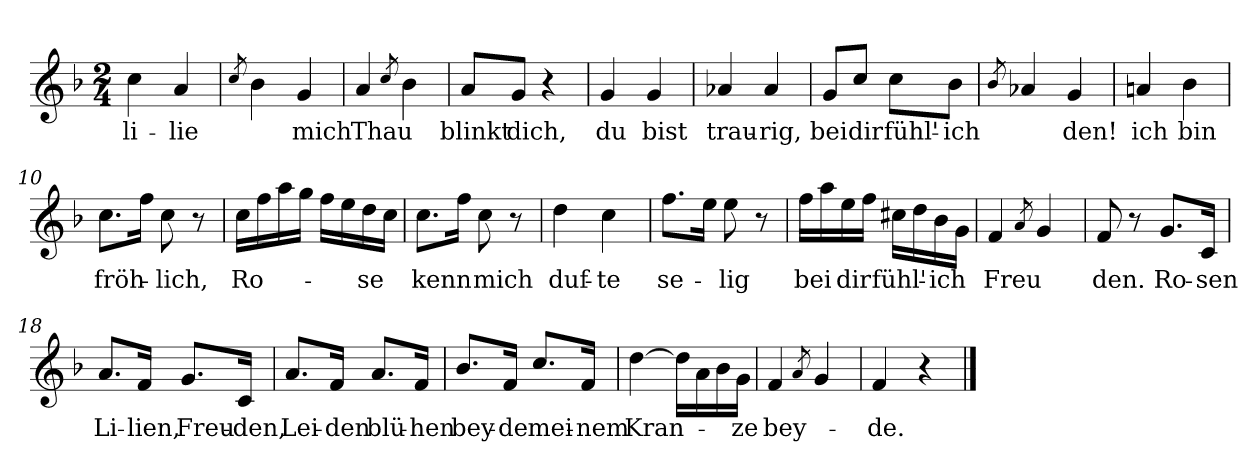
**kern	**text
*part1	*part1
*staff1	*staff1
*clefG2	*
*k[b-]	*
*M2/4	*
=1	=1
!	!LO:LY:b
4cc\	li-
!	!LO:LY:b
4a/	-lie
=2	=2
8qcc/	.
4b-\	.
!	!LO:LY:b
4g/	mich
=3	=3
!	!LO:LY:b
4a/	Thau
8qcc/	.
4b-\	.
=4	=4
!	!LO:LY:b
8a/L	-blinkt
!	!LO:LY:b
8g/J	dich,
4r	.
=5	=5
!	!LO:LY:b
4g/	du
!	!LO:LY:b
4g/	bist
=6	=6
!	!LO:LY:b
4a-X/	trau-
!	!LO:LY:b
4a-/	-rig,
=7	=7
!	!LO:LY:b
8g/L	bei
!	!LO:LY:b
8cc/J	dir
!	!LO:LY:b
8cc\L	fühl'-
!	!LO:LY:b
8b-\J	-ich
=8	=8
8qb-/	.
4a-X/	.
!	!LO:LY:b
4g/	-den!
=9	=9
!	!LO:LY:b
4an/	ich
!	!LO:LY:b
4b-\	bin
=10	=10
!	!LO:LY:b
8.cc\L	fröh-
16ff\Jk	.
!	!LO:LY:b
8cc\	-lich,
8r	.
!!LO:LB:g=z
=11	=11
!	!LO:LY:b
16cc\LL	Ro-
16ff\	.
16aa\	.
16gg\JJ	.
16ff\LL	.
16ee\	.
!	!LO:LY:b
16dd\	-se
16cc\JJ	.
=12	=12
!	!LO:LY:b
8.cc\L	kenn
16ff\Jk	.
!	!LO:LY:b
8cc\	mich
8r	.
=13	=13
!	!LO:LY:b
4dd\	duf-
!	!LO:LY:b
4cc\	-te
=14	=14
!	!LO:LY:b
8.ff\L	se-
16ee\Jk	.
!	!LO:LY:b
8ee\	-lig
8r	.
=15	=15
!	!LO:LY:b
16ff\LL	bei
16aa\	.
!	!LO:LY:b
16ee\	dir
16ff\JJ	.
!	!LO:LY:b
16cc#X\LL	fühl'-
16dd\	.
!	!LO:LY:b
16b-\	-ich
16g\JJ	.
=16	=16
!	!LO:LY:b
4f/	Freu
8qa/	.
4g/	.
=17	=17
!	!LO:LY:b
8f/	-den.
8r	.
!	!LO:LY:b
8.g/L	Ro-
!	!LO:LY:b
16c/Jk	-sen
=18	=18
!	!LO:LY:b
8.a/L	Li-
!	!LO:LY:b
16f/Jk	-lien,
!	!LO:LY:b
8.g/L	Freu-
!	!LO:LY:b
16c/Jk	-den,
!!LO:LB:g=z
=19	=19
!	!LO:LY:b
8.a/L	Lei-
!	!LO:LY:b
16f/Jk	-den
!	!LO:LY:b
8.a/L	blü-
!	!LO:LY:b
16f/Jk	-hen
=20	=20
!	!LO:LY:b
8.b-/L	bey-
!	!LO:LY:b
16f/Jk	-de
!	!LO:LY:b
8.cc/L	mei-
!	!LO:LY:b
16f/Jk	-nem
=21	=21
!	!LO:LY:b
[4dd\	Kran-
16dd\LL]	.
16a\	.
16b-\	.
!	!LO:LY:b
16g\JJ	-ze
=22	=22
!	!LO:LY:b
4f/	bey-
8qa/	.
4g/	.
=23	=23
!	!LO:LY:b
4f/	-de.
4r	.
==	==
*-	*-
